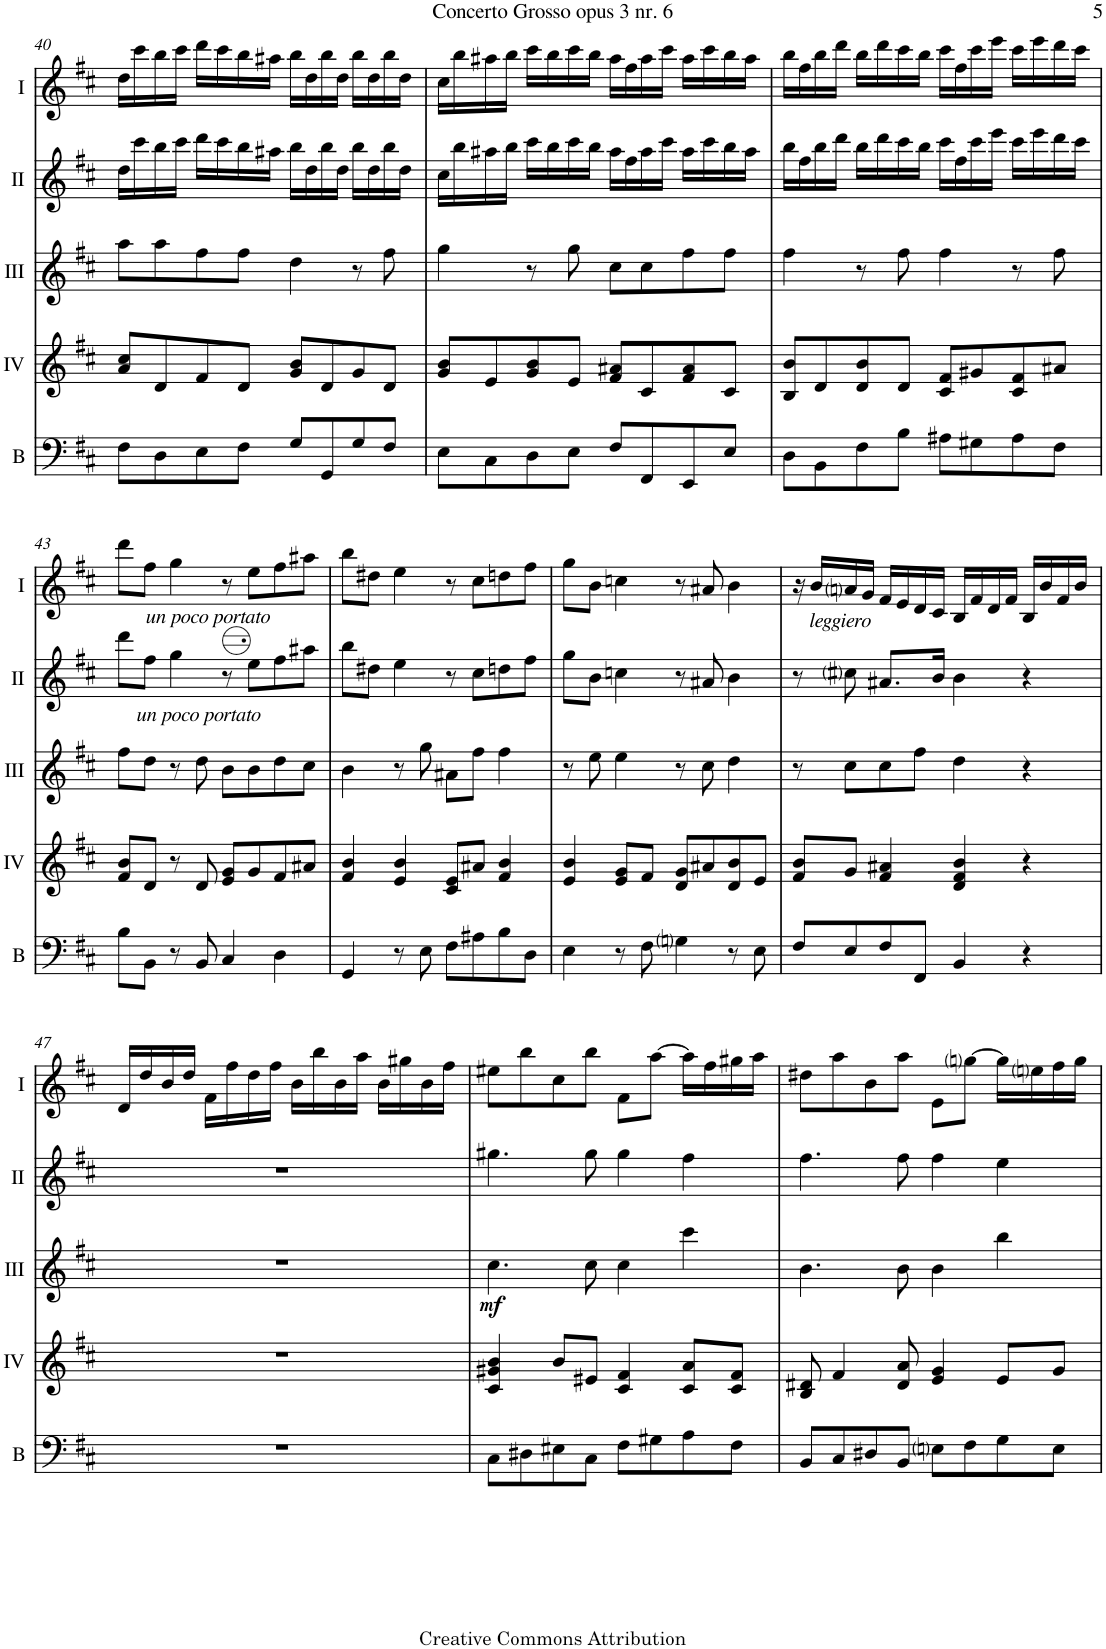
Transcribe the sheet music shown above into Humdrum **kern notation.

**kern	**kern	**kern	**dynam	**kern	**kern
*part5	*part4	*part3	*part3	*part2	*part1
*staff5	*staff4	*staff3	*staff3	*staff2	*staff1
*I"Bass	*I"Acc. 4	*I"Acc. 3	*	*I"Acc. 2	*I"Acc. 1
*I'B	*	*	*	*	*
!!LO:PB:g=z
*clefF4	*clefG2	*clefG2	*	*clefG2	*clefG2
*Trd7c12	*	*Trd7c12	*	*	*
*k[f#c#]	*k[f#c#]	*k[f#c#]	*	*k[f#c#]	*k[f#c#]
*M4/4	*M4/4	*M4/4	*	*M4/4	*M4/4
*met(c)	*met(c)	*met(c)	*	*met(c)	*met(c)
=40	=40	=40	=40	=40	=40
8F#\L	8a/ 8cc#/L	8aa\L	.	16dd\LL	16dd\LL
.	.	.	.	16ccc#\	16ccc#\
8D\	8d/	8aa\	.	16bb\	16bb\
.	.	.	.	16ccc#\JJ	16ccc#\JJ
8E\	8f#/	8ff#\	.	16ddd\LL	16ddd\LL
.	.	.	.	16ccc#\	16ccc#\
8F#\J	8d/J	8ff#\J	.	16bb\	16bb\
.	.	.	.	16aa#X\JJ	16aa#X\JJ
8G/L	8g/ 8b/L	4dd\	.	16bb\LL	16bb\LL
.	.	.	.	16dd\	16dd\
8GG/	8d/	.	.	16bb\	16bb\
.	.	.	.	16dd\JJ	16dd\JJ
8G/	8g/	8r	.	16bb\LL	16bb\LL
.	.	.	.	16dd\	16dd\
8F#/J	8d/J	8ff#\	.	16bb\	16bb\
.	.	.	.	16dd\JJ	16dd\JJ
=41	=41	=41	=41	=41	=41
8E\L	8g/ 8b/L	4gg\	.	16cc#\LL	16cc#\LL
.	.	.	.	16bb\	16bb\
8C#\	8e/	.	.	16aa#X\	16aa#X\
.	.	.	.	16bb\JJ	16bb\JJ
8D\	8g/ 8b/	8r	.	16ccc#\LL	16ccc#\LL
.	.	.	.	16bb\	16bb\
8E\J	8e/J	8gg\	.	16ccc#\	16ccc#\
.	.	.	.	16bb\JJ	16bb\JJ
8F#/L	8f#/ 8a#X/L	8cc#\L	.	16aa#\LL	16aa#\LL
.	.	.	.	16ff#\	16ff#\
8FF#/	8c#/	8cc#\	.	16aa#\	16aa#\
.	.	.	.	16ccc#\JJ	16ccc#\JJ
8EE/	8f#/ 8a#/	8ff#\	.	16aa#\LL	16aa#\LL
.	.	.	.	16ccc#\	16ccc#\
8E/J	8c#/J	8ff#\J	.	16bb\	16bb\
.	.	.	.	16aa#\JJ	16aa#\JJ
=42	=42	=42	=42	=42	=42
8D\L	8B/ 8b/L	4ff#\	.	16bb\LL	16bb\LL
.	.	.	.	16ff#\	16ff#\
8BB\	8d/	.	.	16bb\	16bb\
.	.	.	.	16ddd\JJ	16ddd\JJ
8F#\	8d/ 8b/	8r	.	16bb\LL	16bb\LL
.	.	.	.	16ddd\	16ddd\
8B\J	8d/J	8ff#\	.	16ccc#\	16ccc#\
.	.	.	.	16bb\JJ	16bb\JJ
8A#X\L	8c#/ 8f#/L	4ff#\	.	16ccc#\LL	16ccc#\LL
.	.	.	.	16ff#\	16ff#\
8G#X\	8g#X/	.	.	16ccc#\	16ccc#\
.	.	.	.	16eee\JJ	16eee\JJ
8A#\	8c#/ 8f#/	8r	.	16ccc#\LL	16ccc#\LL
.	.	.	.	16eee\	16eee\
8F#\J	8a#X/J	8ff#\	.	16ddd\	16ddd\
.	.	.	.	16ccc#\JJ	16ccc#\JJ
!!LO:LB:g=z
=43	=43	=43	=43	=43	=43
8B\L	8f#/ 8b/L	8ff#\L	.	8ddd\L	8ddd\L
!	!	!	!	!	!LO:TX:b:i:t=un poco portato
!	!	!	!	!LO:TX:b:i:t=un poco portato	!
8BB\J	8d/J	8dd\J	.	8ff#\J	8ff#\J
8r	8r	8r	.	4gg\	4gg\
8BB/	8d/	8dd\	.	.	.
4C#/	8e/ 8g/L	8b\L	.	8r	8r
.	8g/	8b\	.	8ee\L	8ee\L
4D\	8f#/	8dd\	.	8ff#\	8ff#\
.	8a#X/J	8cc#\J	.	8aa#X\J	8aa#X\J
=44	=44	=44	=44	=44	=44
4GG/	4f#/ 4b/	4b\	.	8bb\L	8bb\L
.	.	.	.	8dd#X\J	8dd#X\J
8r	4e/ 4b/	8r	.	4ee\	4ee\
8E\	.	8gg\	.	.	.
8F#\L	8c#/ 8e/L	8a#X\L	.	8r	8r
8A#X\	8a#X/J	8ff#\J	.	8cc#\L	8cc#\L
8B\	4f#/ 4b/	4ff#\	.	8ddn\	8ddn\
8D\J	.	.	.	8ff#\J	8ff#\J
=45	=45	=45	=45	=45	=45
4E\	4e/ 4b/	8r	.	8gg\L	8gg\L
.	.	8ee\	.	8b\J	8b\J
8r	8e/ 8g/L	4ee\	.	4ccn\	4ccn\
8F#\	8f#/J	.	.	.	.
4Gni\	8d/ 8g/L	8r	.	8r	8r
.	8a#X/	8cc#\	.	8a#X/	8a#X/
8r	8d/ 8b/	4dd\	.	4b\	4b\
8E\	8e/J	.	.	.	.
=46	=46	=46	=46	=46	=46
8F#/L	8f#/ 8b/L	8r	.	8r	16r
!	!	!	!	!	!LO:TX:b:i:t=leggiero
.	.	.	.	.	16b/LL
8E/	8g/J	8cc#\L	.	8cc#i\	16ani/
.	.	.	.	.	16g/JJ
8F#/	4f#/ 4a#X/	8cc#\	.	8.a#X/L	16f#/LL
.	.	.	.	.	16e/
8FF#/J	.	8ff#\J	.	.	16d/
.	.	.	.	16b/Jk	16c#/JJ
4BB/	4d/ 4f#/ 4b/	4dd\	.	4b\	16B/LL
.	.	.	.	.	16f#/
.	.	.	.	.	16d/
.	.	.	.	.	16f#/JJ
4r	4r	4r	.	4r	16B/LL
.	.	.	.	.	16b/
.	.	.	.	.	16f#/
.	.	.	.	.	16b/JJ
!!LO:LB:g=z
=47	=47	=47	=47	=47	=47
1r	1r	1r	.	1r	16d/LL
.	.	.	.	.	16dd/
.	.	.	.	.	16b/
.	.	.	.	.	16dd/JJ
.	.	.	.	.	16f#\LL
.	.	.	.	.	16ff#\
.	.	.	.	.	16dd\
.	.	.	.	.	16ff#\JJ
.	.	.	.	.	16b\LL
.	.	.	.	.	16bb\
.	.	.	.	.	16b\
.	.	.	.	.	16aa\JJ
.	.	.	.	.	16b\LL
.	.	.	.	.	16gg#X\
.	.	.	.	.	16b\
.	.	.	.	.	16ff#\JJ
=48	=48	=48	=48	=48	=48
!	!	!	!LO:DY:b	!	!
8C#\L	4c#/ 4g#X/ 4b/	4.cc#\	mf	4.gg#X\	8ee#X\L
8D#X\	.	.	.	.	8bb\
8E#X\	8b/L	.	.	.	8cc#\
8C#\J	8e#X/J	8cc#\	.	8gg#\	8bb\J
8F#\L	4c#/ 4f#/	4cc#\	.	4gg#\	8f#\L
8G#X\	.	.	.	.	[8aa\J
8A\	8c#/ 8a/L	4ccc#\	.	4ff#\	16aa\LL]
.	.	.	.	.	16ff#\
8F#\J	8c#/ 8f#/J	.	.	.	16gg#X\
.	.	.	.	.	16aa\JJ
=49	=49	=49	=49	=49	=49
8BB/L	8B/ 8d#X/	4.b\	.	4.ff#\	8dd#X\L
8C#/	4f#/	.	.	.	8aa\
8D#X/	.	.	.	.	8b\
8BB/J	8d#/ 8a/	8b\	.	8ff#\	8aa\J
8Eni\L	4e/ 4g/	4b\	.	4ff#\	8e\L
8F#\	.	.	.	.	[8ggni\J
8G\	8e/L	4bb\	.	4ee\	16gg\LL]
.	.	.	.	.	16eeni\
8E\J	8g/J	.	.	.	16ff#\
.	.	.	.	.	16gg\JJ
=	=	=	=	=	=
*-	*-	*-	*-	*-	*-
